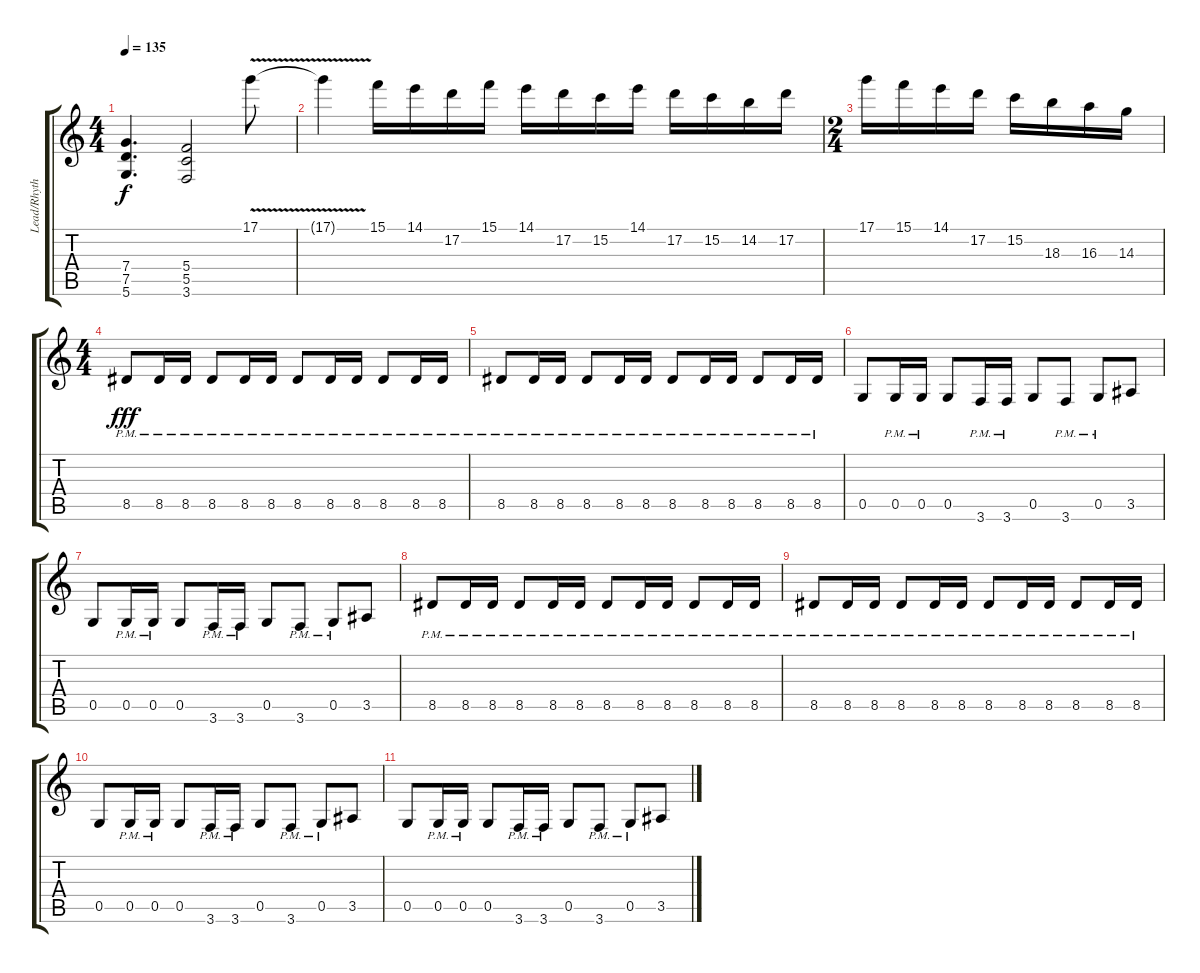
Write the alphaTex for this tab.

\track ("Lead/Rhythm Guitar" "Lead/Rhyth") {instrument overdrivenguitar}
\staff {score tabs}
\tuning (D4 A3 F3 C3 G2 D2) {hide}
\ts (4 4)
\tempo 135
\clef g2
\ks c
(7.4 7.5 5.6).4{d dy f} (5.4 5.5 3.6).2 17.1{v}.8 |
17.1{t}.4 15.1.16 14.1.16 17.2.16 15.1.16 14.1.16 17.2.16 15.2.16 14.1.16 17.2.16 15.2.16 14.2.16 17.2.16 |
\ts (2 4)
17.1.16 15.1.16 14.1.16 17.2.16 15.2.16 18.3.16 16.3.16 14.3.16 |
\ts (4 4)
8.5{pm}.8{dy fff} 8.5{pm}.16 8.5{pm}.16 8.5{pm}.8 8.5{pm}.16 8.5{pm}.16 8.5{pm}.8 8.5{pm}.16 8.5{pm}.16 8.5{pm}.8 8.5{pm}.16 8.5{pm}.16 |
8.5{pm}.8 8.5{pm}.16 8.5{pm}.16 8.5{pm}.8 8.5{pm}.16 8.5{pm}.16 8.5{pm}.8 8.5{pm}.16 8.5{pm}.16 8.5{pm}.8 8.5{pm}.16 8.5{pm}.16 |
0.5.8 0.5{pm}.16 0.5{pm}.16 0.5.8 3.6{pm}.16 3.6{pm}.16 0.5.8 3.6{pm}.8 0.5{pm}.8 3.5.8 |
0.5.8 0.5{pm}.16 0.5{pm}.16 0.5.8 3.6{pm}.16 3.6{pm}.16 0.5.8 3.6{pm}.8 0.5{pm}.8 3.5.8 |
8.5{pm}.8 8.5{pm}.16 8.5{pm}.16 8.5{pm}.8 8.5{pm}.16 8.5{pm}.16 8.5{pm}.8 8.5{pm}.16 8.5{pm}.16 8.5{pm}.8 8.5{pm}.16 8.5{pm}.16 |
8.5{pm}.8 8.5{pm}.16 8.5{pm}.16 8.5{pm}.8 8.5{pm}.16 8.5{pm}.16 8.5{pm}.8 8.5{pm}.16 8.5{pm}.16 8.5{pm}.8 8.5{pm}.16 8.5{pm}.16 |
0.5.8 0.5{pm}.16 0.5{pm}.16 0.5.8 3.6{pm}.16 3.6{pm}.16 0.5.8 3.6{pm}.8 0.5{pm}.8 3.5.8 |
0.5.8 0.5{pm}.16 0.5{pm}.16 0.5.8 3.6{pm}.16 3.6{pm}.16 0.5.8 3.6{pm}.8 0.5{pm}.8 3.5.8
